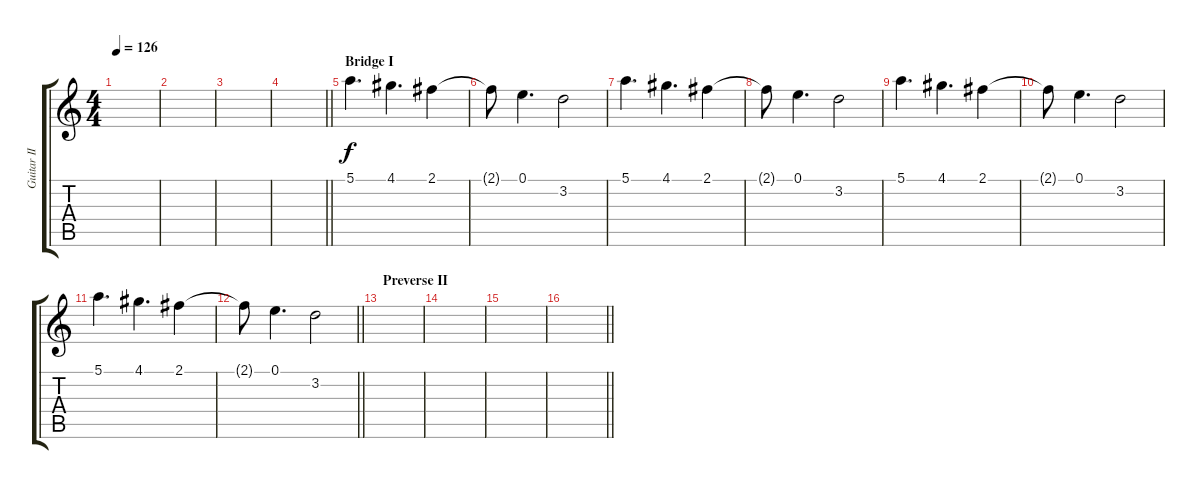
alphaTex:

\track ("Guitar II" "Guitar II") {instrument electricguitarclean}
\staff {score tabs}
\tuning (E4 B3 G3 D3 A2 E2) {hide}
\ts (4 4)
\tempo 126
\clef g2
\ks c
|
|
|
\barLineRight lightlight
|
\section ("" "Bridge I")
5.1.4{d} 4.1.4{d} 2.1.4 |
2.1{t}.8 0.1.4{d} 3.2.2 |
5.1.4{d} 4.1.4{d} 2.1.4 |
2.1{t}.8 0.1.4{d} 3.2.2 |
5.1.4{d} 4.1.4{d} 2.1.4 |
2.1{t}.8 0.1.4{d} 3.2.2 |
5.1.4{d} 4.1.4{d} 2.1.4 |
\barLineRight lightlight
2.1{t}.8 0.1.4{d} 3.2.2 |
\section ("" "Preverse II")
|
|
|
\barLineRight lightlight
